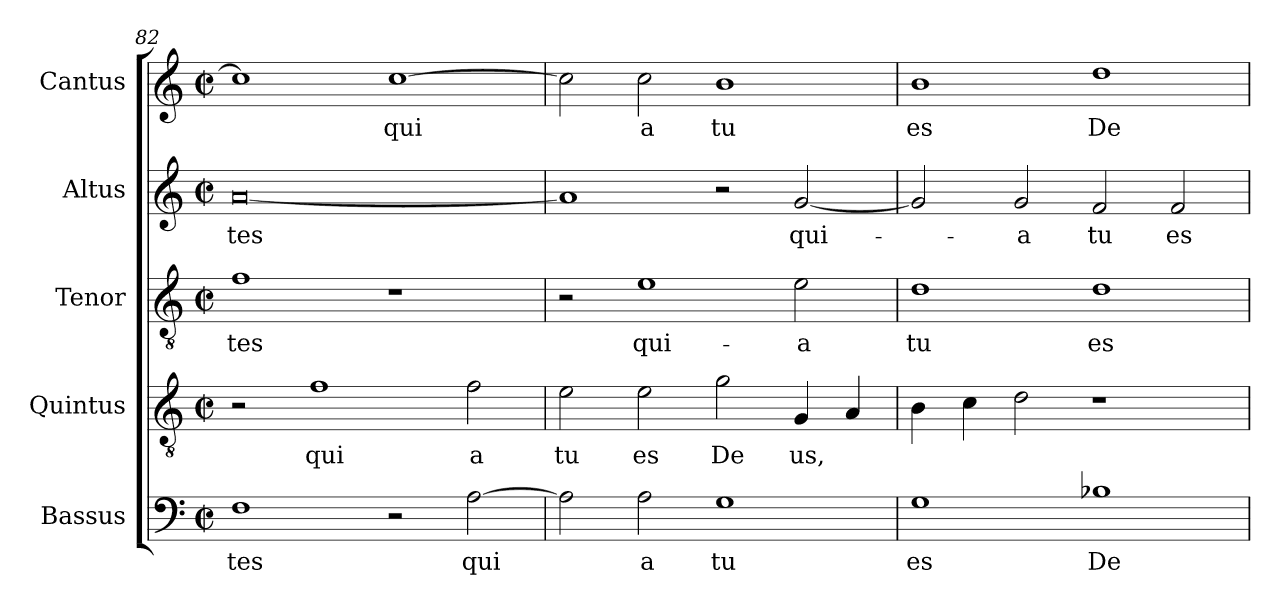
**kern	**text	**kern	**text	**kern	**text	**kern	**text	**kern	**text
*part5	*part5	*part4	*part4	*part3	*part3	*part2	*part2	*part1	*part1
*staff5	*staff5	*staff4	*staff4	*staff3	*staff3	*staff2	*staff2	*staff1	*staff1
*I"Bassus	*	*I"Quintus	*	*I"Tenor	*	*I"Altus	*	*I"Cantus	*
*clefF4	*	*clefGv2	*	*clefGv2	*	*clefG2	*	*clefG2	*
*M2/2	*	*M2/2	*	*M2/2	*	*M2/2	*	*M2/2	*
*met(c|)	*	*met(c|)	*	*met(c|)	*	*met(c|)	*	*met(c|)	*
=82	=82	=82	=82	=82	=82	=82	=82	=82	=82
!	!LO:LY:b:cj	!	!	!	!LO:LY:b:cj	!	!LO:LY:b:cj	!	!
1F	tes	2r	.	1f	-tes	[<0a	-tes	1cc]	.
!	!	!	!LO:LY:b:cj	!	!	!	!	!	!
.	.	1f	qui	.	.	.	.	.	.
!	!	!	!	!	!	!	!	!	!LO:LY:b:cj
2r	.	.	.	1r	.	.	.	[>1cc	qui
!	!LO:LY:b	!	!LO:LY:b:cj	!	!	!	!	!	!
[>2A\	qui	2f\	a	.	.	.	.	.	.
=83	=83	=83	=83	=83	=83	=83	=83	=83	=83
!	!	!	!LO:LY:b:cj	!	!	!	!	!	!
2A\]	.	2e\	tu	2r	.	1a]	.	2cc\]	.
!	!LO:LY:b:cj	!	!LO:LY:b:cj	!	!LO:LY:b:cj	!	!	!	!LO:LY:b:cj
2A\	a	2e\	es	1e	qui-	.	.	2cc\	a
!	!LO:LY:b:cj	!	!LO:LY:b:cj	!	!	!	!	!	!LO:LY:b:cj
1G	tu	2g\	De	.	.	2r	.	1b	tu
!	!	!	!LO:LY:b	!	!LO:LY:b:cj	!	!LO:LY:b	!	!
.	.	4G/	us,	2e\	-a	[<2g/	qui-	.	.
.	.	4A/	.	.	.	.	.	.	.
=84	=84	=84	=84	=84	=84	=84	=84	=84	=84
!	!LO:LY:b:cj	!	!	!	!LO:LY:b:cj	!	!	!	!LO:LY:b:cj
1G	es	4B\	.	1d	tu	2g/]	.	1b	es
.	.	4c\	.	.	.	.	.	.	.
!	!	!	!	!	!	!	!LO:LY:b:cj	!	!
.	.	2d\	.	.	.	2g/	-a	.	.
!	!LO:LY:b:cj	!	!	!	!LO:LY:b:cj	!	!LO:LY:b:cj	!	!LO:LY:b:cj
1B-X	De	1r	.	1d	es	2f/	tu	1dd	De
!	!	!	!	!	!	!	!LO:LY:b:cj	!	!
.	.	.	.	.	.	2f/	es	.	.
=	=	=	=	=	=	=	=	=	=
*-	*-	*-	*-	*-	*-	*-	*-	*-	*-
